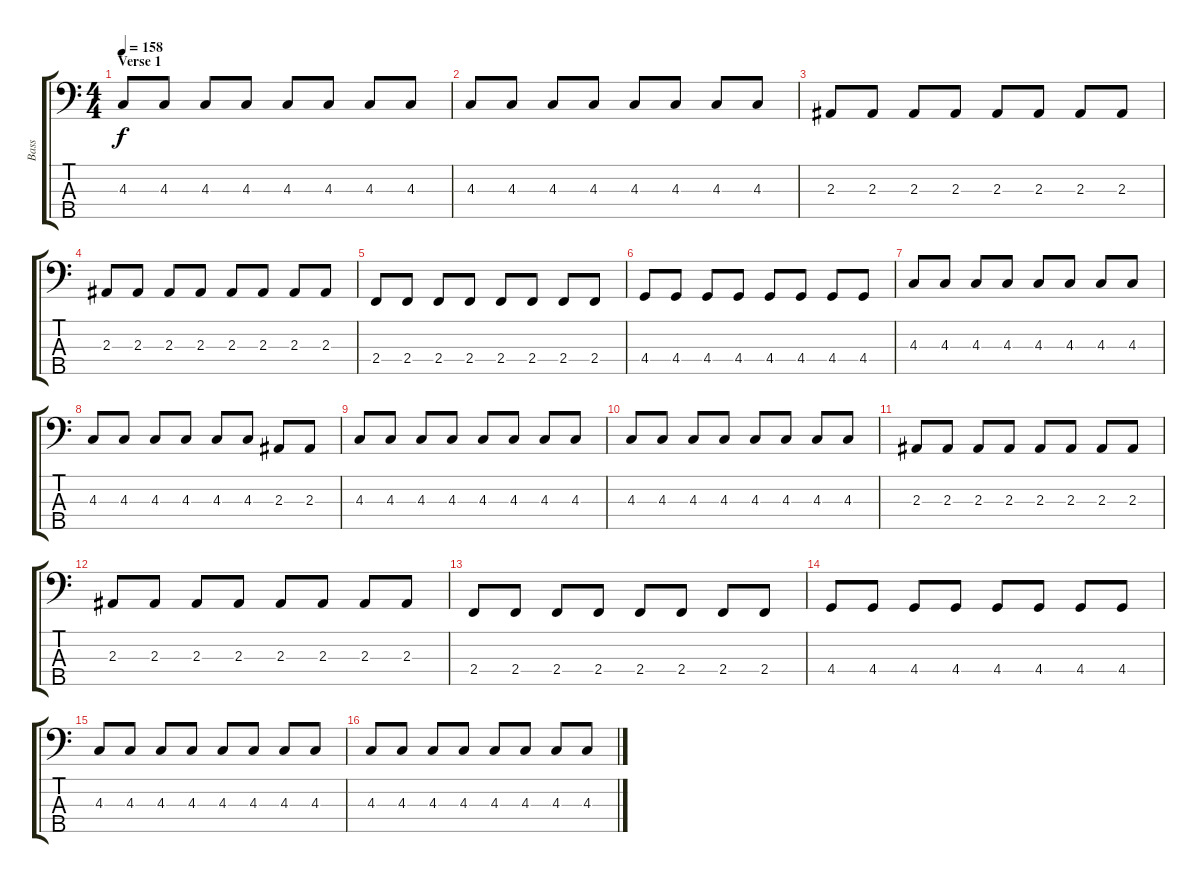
\track ("Bass" "Bass") {instrument electricbasspick}
\staff {score tabs}
\tuning (Gb2 Db2 Ab1 Eb1 Bb0) {hide}
\ts (4 4)
\section ("" "Verse 1")
\tempo 158
\clef f4
\ks c
4.3.8{dy f} 4.3.8 4.3.8 4.3.8 4.3.8 4.3.8 4.3.8 4.3.8 |
4.3.8 4.3.8 4.3.8 4.3.8 4.3.8 4.3.8 4.3.8 4.3.8 |
2.3.8 2.3.8 2.3.8 2.3.8 2.3.8 2.3.8 2.3.8 2.3.8 |
2.3.8 2.3.8 2.3.8 2.3.8 2.3.8 2.3.8 2.3.8 2.3.8 |
2.4.8 2.4.8 2.4.8 2.4.8 2.4.8 2.4.8 2.4.8 2.4.8 |
4.4.8 4.4.8 4.4.8 4.4.8 4.4.8 4.4.8 4.4.8 4.4.8 |
4.3.8 4.3.8 4.3.8 4.3.8 4.3.8 4.3.8 4.3.8 4.3.8 |
4.3.8 4.3.8 4.3.8 4.3.8 4.3.8 4.3.8 2.3.8 2.3.8 |
4.3.8 4.3.8 4.3.8 4.3.8 4.3.8 4.3.8 4.3.8 4.3.8 |
4.3.8 4.3.8 4.3.8 4.3.8 4.3.8 4.3.8 4.3.8 4.3.8 |
2.3.8 2.3.8 2.3.8 2.3.8 2.3.8 2.3.8 2.3.8 2.3.8 |
2.3.8 2.3.8 2.3.8 2.3.8 2.3.8 2.3.8 2.3.8 2.3.8 |
2.4.8 2.4.8 2.4.8 2.4.8 2.4.8 2.4.8 2.4.8 2.4.8 |
4.4.8 4.4.8 4.4.8 4.4.8 4.4.8 4.4.8 4.4.8 4.4.8 |
4.3.8 4.3.8 4.3.8 4.3.8 4.3.8 4.3.8 4.3.8 4.3.8 |
4.3.8 4.3.8 4.3.8 4.3.8 4.3.8 4.3.8 4.3.8 4.3.8
